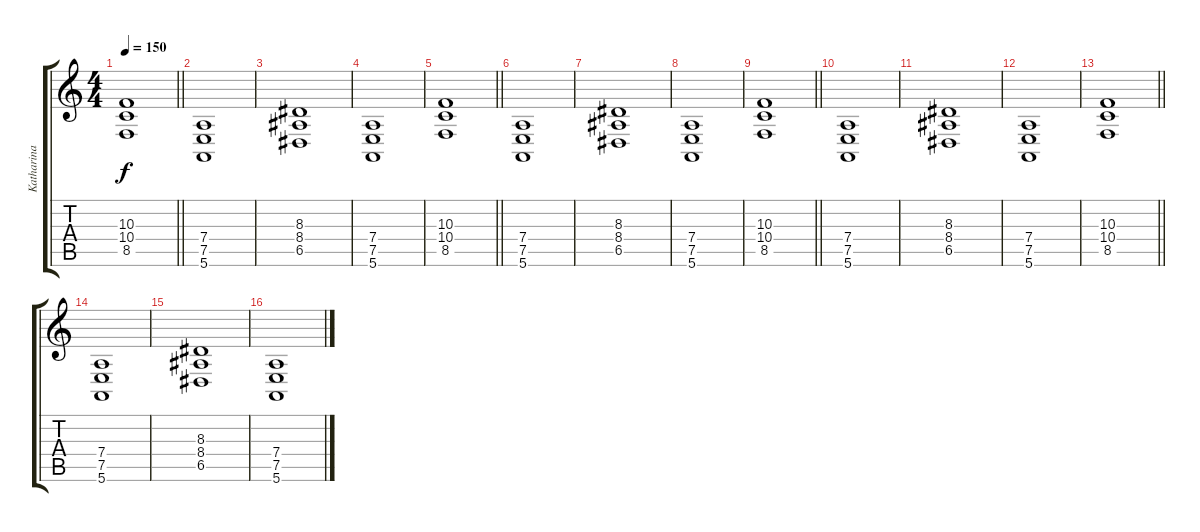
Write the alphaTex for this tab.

\track ("Katharina" "Katharina") {instrument choiraahs}
\staff {score tabs}
\tuning (E4 B3 G3 D3 A2 E2) {hide}
\ts (4 4)
\tempo 150
\clef g2
\barLineRight lightlight
\ks c
(10.3 10.4 8.5).1{dy f} |
(7.4 7.5 5.6).1 |
(8.3 8.4 6.5).1 |
(7.4 7.5 5.6).1 |
\barLineRight lightlight
(10.3 10.4 8.5).1 |
(7.4 7.5 5.6).1 |
(8.3 8.4 6.5).1 |
(7.4 7.5 5.6).1 |
\barLineRight lightlight
(10.3 10.4 8.5).1 |
(7.4 7.5 5.6).1 |
(8.3 8.4 6.5).1 |
(7.4 7.5 5.6).1 |
\barLineRight lightlight
(10.3 10.4 8.5).1 |
(7.4 7.5 5.6).1 |
(8.3 8.4 6.5).1 |
(7.4 7.5 5.6).1
